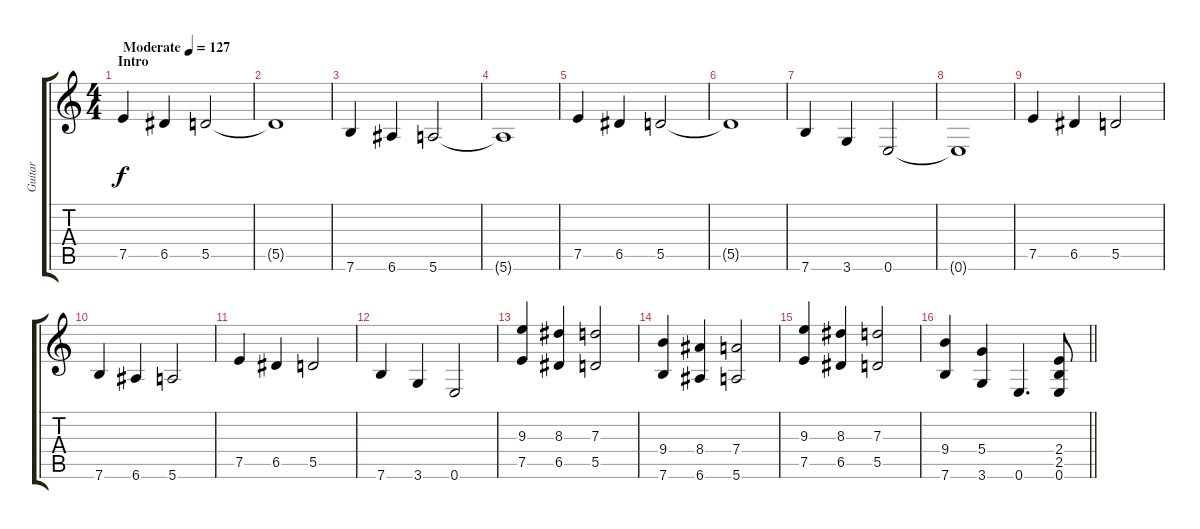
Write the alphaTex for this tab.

\track ("Guitar" "Guitar") {instrument distortionguitar}
\staff {score tabs}
\tuning (E4 B3 G3 D3 A2 E2) {hide}
\ts (4 4)
\section ("" "Intro")
\tempo (127 "Moderate")
\clef g2
\ks c
7.5.4{dy f instrument distortionguitar} 6.5.4 5.5.2 |
5.5{t}.1 |
7.6.4 6.6.4 5.6.2 |
5.6{t}.1 |
7.5.4 6.5.4 5.5.2 |
5.5{t}.1 |
7.6.4 3.6.4 0.6.2 |
0.6{t}.1 |
7.5.4 6.5.4 5.5.2 |
7.6.4 6.6.4 5.6.2 |
7.5.4 6.5.4 5.5.2 |
7.6.4 3.6.4 0.6.2 |
(9.3 7.5).4 (8.3 6.5).4 (7.3 5.5).2 |
(9.4 7.6).4 (8.4 6.6).4 (7.4 5.6).2 |
(9.3 7.5).4 (8.3 6.5).4 (7.3 5.5).2 |
\barLineRight lightlight
(9.4 7.6).4 (5.4 3.6).4 0.6.4{d} (2.4 2.5 0.6).8
